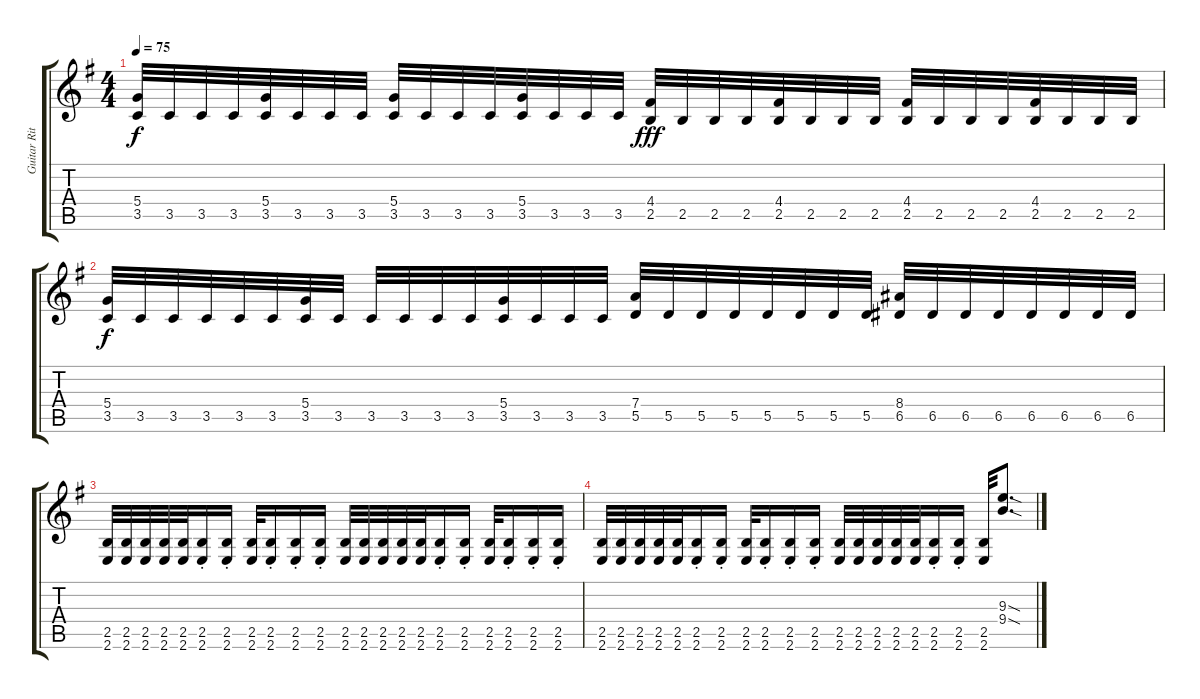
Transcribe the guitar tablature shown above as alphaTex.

\track ("Guitar Ritm" "Guitar Rit") {instrument distortionguitar}
\staff {score tabs}
\tuning (E4 B3 G3 D3 A2 D2) {hide}
\ts (4 4)
\tempo 75
\clef g2
\ks g
(5.4 3.5).32{dy f} 3.5.32 3.5.32 3.5.32 (5.4 3.5).32 3.5.32 3.5.32 3.5.32 (5.4 3.5).32 3.5.32 3.5.32 3.5.32 (5.4 3.5).32 3.5.32 3.5.32 3.5.32 (4.4 2.5).32{dy fff} 2.5.32 2.5.32 2.5.32 (4.4 2.5).32 2.5.32 2.5.32 2.5.32 (4.4 2.5).32 2.5.32 2.5.32 2.5.32 (4.4 2.5).32 2.5.32 2.5.32 2.5.32 |
(5.4 3.5).32{dy f balance 8} 3.5.32 3.5.32 3.5.32 3.5.32 3.5.32 (5.4 3.5).32 3.5.32 3.5.32 3.5.32 3.5.32 3.5.32 (5.4 3.5).32 3.5.32 3.5.32 3.5.32 (7.4 5.5).32 5.5.32 5.5.32 5.5.32 5.5.32 5.5.32 5.5.32 5.5.32 (8.4 6.5).32 6.5.32 6.5.32 6.5.32 6.5.32 6.5.32 6.5.32 6.5.32 |
(2.5 2.6).32{balance 16} (2.5 2.6).32 (2.5 2.6).32 (2.5 2.6).32 (2.5 2.6).32 (2.5{st} 2.6{st}).16 (2.5{st} 2.6{st}).16 (2.5 2.6).32 (2.5{st} 2.6{st}).16 (2.5{st} 2.6{st}).16 (2.5{st} 2.6{st}).16 (2.5 2.6).32 (2.5 2.6).32 (2.5 2.6).32 (2.5 2.6).32 (2.5 2.6).32 (2.5{st} 2.6{st}).16 (2.5{st} 2.6{st}).16 (2.5 2.6).32 (2.5{st} 2.6{st}).16 (2.5{st} 2.6{st}).16 (2.5{st} 2.6{st}).16 |
(2.5 2.6).32{balance 16} (2.5 2.6).32 (2.5 2.6).32 (2.5 2.6).32 (2.5 2.6).32 (2.5{st} 2.6{st}).16 (2.5{st} 2.6{st}).16 (2.5 2.6).32 (2.5{st} 2.6{st}).16 (2.5{st} 2.6{st}).16 (2.5{st} 2.6{st}).16 (2.5 2.6).32 (2.5 2.6).32 (2.5 2.6).32 (2.5 2.6).32 (2.5 2.6).32 (2.5{st} 2.6{st}).16 (2.5{st} 2.6{st}).16 (2.5 2.6).32 (9.3{sod} 9.4{sod}).8{d}
